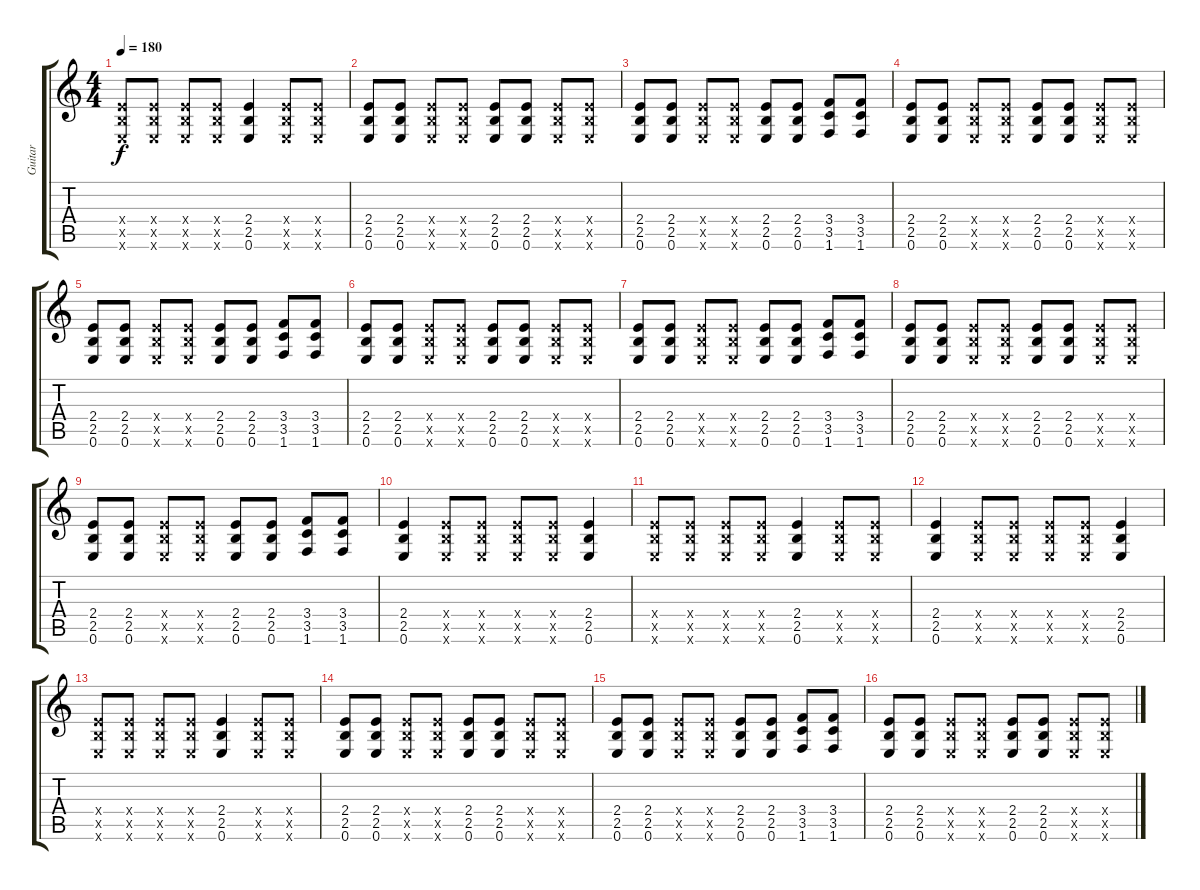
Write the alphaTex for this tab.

\track ("Guitar" "Guitar") {instrument overdrivenguitar}
\staff {score tabs}
\tuning (E4 B3 G3 D3 A2 E2) {hide}
\ts (4 4)
\tempo 180
\clef g2
\ks c
(2.4{x} 2.5{x} 0.6{x}).8{dy f} (2.4{x} 2.5{x} 0.6{x}).8 (2.4{x} 2.5{x} 0.6{x}).8 (2.4{x} 2.5{x} 0.6{x}).8 (2.4 2.5 0.6).4 (2.4{x} 2.5{x} 0.6{x}).8 (2.4{x} 2.5{x} 0.6{x}).8 |
(2.4 2.5 0.6).8 (2.4 2.5 0.6).8 (2.4{x} 2.5{x} 0.6{x}).8 (2.4{x} 2.5{x} 0.6{x}).8 (2.4 2.5 0.6).8 (2.4 2.5 0.6).8 (2.4{x} 2.5{x} 0.6{x}).8 (2.4{x} 2.5{x} 0.6{x}).8 |
(2.4 2.5 0.6).8 (2.4 2.5 0.6).8 (2.4{x} 2.5{x} 0.6{x}).8 (2.4{x} 2.5{x} 0.6{x}).8 (2.4 2.5 0.6).8 (2.4 2.5 0.6).8 (3.4 3.5 1.6).8 (3.4 3.5 1.6).8 |
(2.4 2.5 0.6).8 (2.4 2.5 0.6).8 (2.4{x} 2.5{x} 0.6{x}).8 (2.4{x} 2.5{x} 0.6{x}).8 (2.4 2.5 0.6).8 (2.4 2.5 0.6).8 (2.4{x} 2.5{x} 0.6{x}).8 (2.4{x} 2.5{x} 0.6{x}).8 |
(2.4 2.5 0.6).8 (2.4 2.5 0.6).8 (2.4{x} 2.5{x} 0.6{x}).8 (2.4{x} 2.5{x} 0.6{x}).8 (2.4 2.5 0.6).8 (2.4 2.5 0.6).8 (3.4 3.5 1.6).8 (3.4 3.5 1.6).8 |
(2.4 2.5 0.6).8 (2.4 2.5 0.6).8 (2.4{x} 2.5{x} 0.6{x}).8 (2.4{x} 2.5{x} 0.6{x}).8 (2.4 2.5 0.6).8 (2.4 2.5 0.6).8 (2.4{x} 2.5{x} 0.6{x}).8 (2.4{x} 2.5{x} 0.6{x}).8 |
(2.4 2.5 0.6).8 (2.4 2.5 0.6).8 (2.4{x} 2.5{x} 0.6{x}).8 (2.4{x} 2.5{x} 0.6{x}).8 (2.4 2.5 0.6).8 (2.4 2.5 0.6).8 (3.4 3.5 1.6).8 (3.4 3.5 1.6).8 |
(2.4 2.5 0.6).8 (2.4 2.5 0.6).8 (2.4{x} 2.5{x} 0.6{x}).8 (2.4{x} 2.5{x} 0.6{x}).8 (2.4 2.5 0.6).8 (2.4 2.5 0.6).8 (2.4{x} 2.5{x} 0.6{x}).8 (2.4{x} 2.5{x} 0.6{x}).8 |
(2.4 2.5 0.6).8 (2.4 2.5 0.6).8 (2.4{x} 2.5{x} 0.6{x}).8 (2.4{x} 2.5{x} 0.6{x}).8 (2.4 2.5 0.6).8 (2.4 2.5 0.6).8 (3.4 3.5 1.6).8 (3.4 3.5 1.6).8 |
(2.4 2.5 0.6).4 (2.4{x} 2.5{x} 0.6{x}).8 (2.4{x} 2.5{x} 0.6{x}).8 (2.4{x} 2.5{x} 0.6{x}).8 (2.4{x} 2.5{x} 0.6{x}).8 (2.4 2.5 0.6).4 |
(2.4{x} 2.5{x} 0.6{x}).8 (2.4{x} 2.5{x} 0.6{x}).8 (2.4{x} 2.5{x} 0.6{x}).8 (2.4{x} 2.5{x} 0.6{x}).8 (2.4 2.5 0.6).4 (2.4{x} 2.5{x} 0.6{x}).8 (2.4{x} 2.5{x} 0.6{x}).8 |
(2.4 2.5 0.6).4 (2.4{x} 2.5{x} 0.6{x}).8 (2.4{x} 2.5{x} 0.6{x}).8 (2.4{x} 2.5{x} 0.6{x}).8 (2.4{x} 2.5{x} 0.6{x}).8 (2.4 2.5 0.6).4 |
(2.4{x} 2.5{x} 0.6{x}).8 (2.4{x} 2.5{x} 0.6{x}).8 (2.4{x} 2.5{x} 0.6{x}).8 (2.4{x} 2.5{x} 0.6{x}).8 (2.4 2.5 0.6).4 (2.4{x} 2.5{x} 0.6{x}).8 (2.4{x} 2.5{x} 0.6{x}).8 |
(2.4 2.5 0.6).8 (2.4 2.5 0.6).8 (2.4{x} 2.5{x} 0.6{x}).8 (2.4{x} 2.5{x} 0.6{x}).8 (2.4 2.5 0.6).8 (2.4 2.5 0.6).8 (2.4{x} 2.5{x} 0.6{x}).8 (2.4{x} 2.5{x} 0.6{x}).8 |
(2.4 2.5 0.6).8 (2.4 2.5 0.6).8 (2.4{x} 2.5{x} 0.6{x}).8 (2.4{x} 2.5{x} 0.6{x}).8 (2.4 2.5 0.6).8 (2.4 2.5 0.6).8 (3.4 3.5 1.6).8 (3.4 3.5 1.6).8 |
(2.4 2.5 0.6).8 (2.4 2.5 0.6).8 (2.4{x} 2.5{x} 0.6{x}).8 (2.4{x} 2.5{x} 0.6{x}).8 (2.4 2.5 0.6).8 (2.4 2.5 0.6).8 (2.4{x} 2.5{x} 0.6{x}).8 (2.4{x} 2.5{x} 0.6{x}).8
